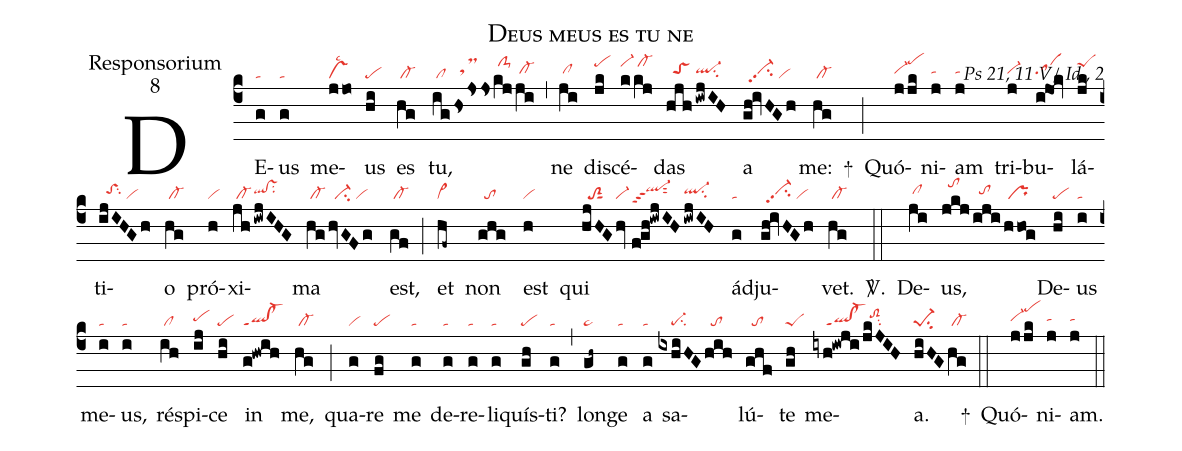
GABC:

name:Deus meus es tu ne;
office-part:Responsorium;
mode:8;
commentary:Ps 21, 11 V/ Id., 2;
nabc-lines:1;
%%
(c4)
DE(g|ta)us(g|ta) me(jjo|vslsc2)us(hi|pe) es(hg|/cl-) tu,(ig|/cl|hsjss|//tsMhh|kj|/clS-hk|ji|/cl-hh) (,)
ne(ji|/clhh) di(jk|pehk)scé(k|vi-hk|kj|/cl-hk)das(hjh|//toShh|!iwjIH|ql-hhsu2) a(gh!ivHGh|//vi-hhpp2su2/vi) me:(hg|/cl-) +(;)
Quó(jjk|vi-hhpehl)ni(j|tahh)am(j|tahh) tri(j|vi-hh)bu(ijOk|sahh)lá(jk|peShk)ti(ijIHGh|//toShhsu2/vi)o(hg|/cl-) pró(h|vi)xi(jh|/cl-|!iwjIHG|qlhh!vshhsu2)ma(hg|/cl-|/hvGFg|//vi-su2/vi) est,(gf|/cl-) (;)
et(hf~|cl~) non(ghg|//to) est(h|vi) qui(hjHG|//toS2sut1|hv|vi-|//fgh!iwjIH|ql-hippt3sut2|/iwjIH|ql-hhsu2) ád(g|ta)ju(gh!ivHGh|//vi-hhpp2su2/vi)vet.(hg|/cl-) <sp>V/</sp>.(::)
De(ji|/clhh)us,(jkj|//tohk|/iji|//tohh|/hhog|/pr) De(hi|pe)us(i|ta) me(i|ta)us,(i|ta) ré(ih|/cl)spi(ij|pehh)ce(hi|pe) in(g!hwih|ql!cl-ppt1) me,(hg|/cl-) (;)
qua(g|vi)re(fg|pe) me(g|ta) de(g|ta)re(g|ta)li(g|ta)quís(gh|pe)ti?(g|ta) (,)
lon(gh~|pe~)ge(g|ta) a(g|ta) sa(ixhiHG|////pe-su2|hih|//to)lú(ghf|//to)te(gh|peS) me(iyh!iwji|////ql!cl-ppt1|/jkJIH|//toS2hisu2)a.(hiHG|pe-1su2|hg|/cl-) +(::)
Quó(jjk|vi-hhpehl)ni(j|tahh)am.(j|tahh) (::)
